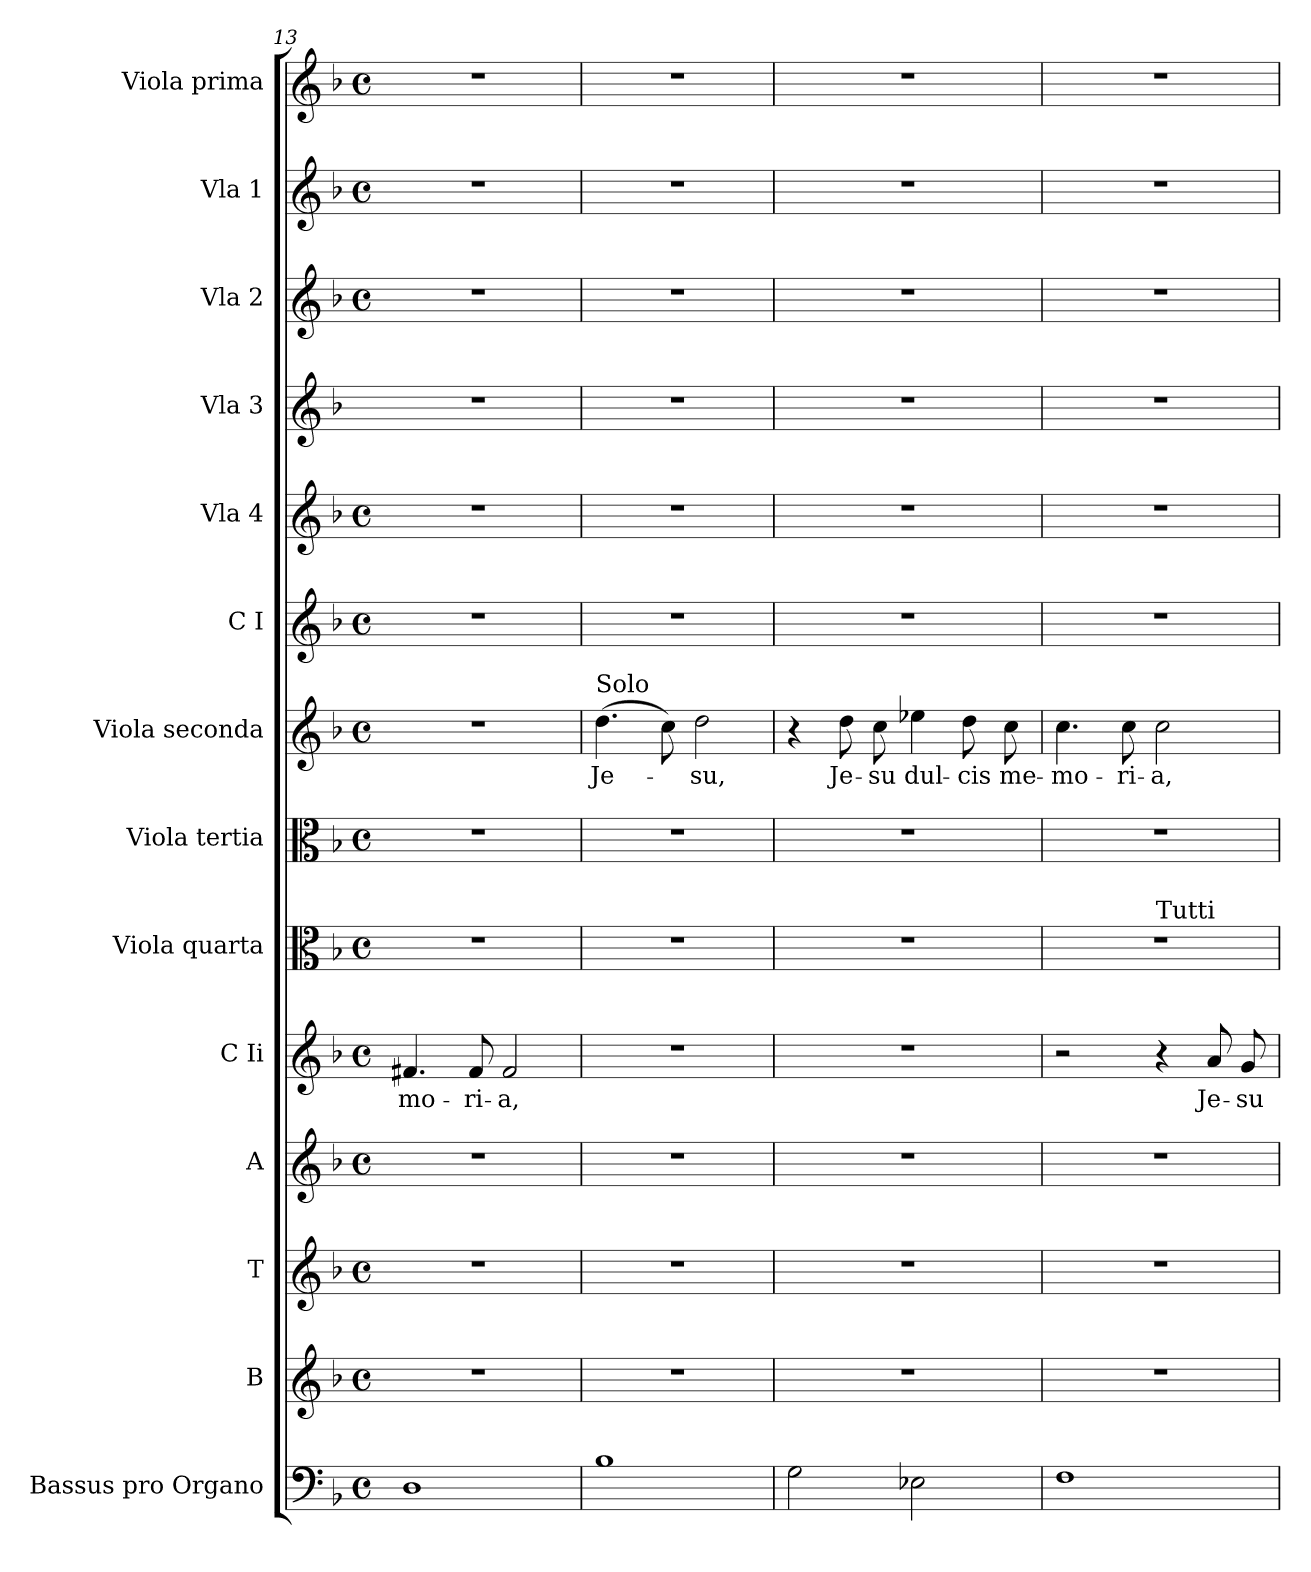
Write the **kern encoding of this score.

**kern	**kern	**kern	**kern	**kern	**text	**kern	**kern	**kern	**text	**kern	**kern	**kern	**kern	**kern	**kern
*part14	*part13	*part12	*part11	*part10	*part10	*part9	*part8	*part7	*part7	*part6	*part5	*part4	*part3	*part2	*part1
*staff14	*staff13	*staff12	*staff11	*staff10	*staff10	*staff9	*staff8	*staff7	*staff7	*staff6	*staff5	*staff4	*staff3	*staff2	*staff1
*I"Bassus pro Organo	*I"B	*I"T	*I"A	*I"C Ii	*	*I"Viola quarta	*I"Viola tertia	*I"Viola seconda	*	*I"C I	*I"Vla 4	*I"Vla 3	*I"Vla 2	*I"Vla 1	*I"Viola prima
*I'B p.O.	*I'B	*I'T	*I'A	*I'C Ii	*	*I'Vla 4	*I'Vla 3	*I'Vla 2	*	*	*I'Vla 3	*I'Vla 2	*I'Vla 1	*I'Vla 1	*I'Vla 1
*clefF4	*clefG2	*clefG2	*clefG2	*clefG2	*	*clefC3	*clefC3	*clefG2	*	*clefG2	*clefG2	*clefG2	*clefG2	*clefG2	*clefG2
*k[b-]	*k[b-]	*k[b-]	*k[b-]	*k[b-]	*	*k[b-]	*k[b-]	*k[b-]	*	*k[b-]	*k[b-]	*k[b-]	*k[b-]	*k[b-]	*k[b-]
*F:	*F:	*F:	*F:	*F:	*	*F:	*F:	*F:	*	*F:	*F:	*F:	*F:	*F:	*F:
*M4/4	*M4/4	*M4/4	*M4/4	*M4/4	*	*M4/4	*M4/4	*M4/4	*	*M4/4	*M4/4	*	*M4/4	*M4/4	*M4/4
*met(c)	*met(c)	*met(c)	*met(c)	*met(c)	*	*met(c)	*met(c)	*met(c)	*	*met(c)	*met(c)	*	*met(c)	*met(c)	*met(c)
=13	=13	=13	=13	=13	=13	=13	=13	=13	=13	=13	=13	=13	=13	=13	=13
!	!	!	!	!	!LO:LY:b	!	!	!	!	!	!	!	!	!	!
1D	1r	1r	1r	4.f#X/	-mo-	1r	1r	1r	.	1r	1r	1r	1r	1r	1r
!	!	!	!	!	!LO:LY:b	!	!	!	!	!	!	!	!	!	!
.	.	.	.	8f#/	-ri-	.	.	.	.	.	.	.	.	.	.
!	!	!	!	!	!LO:LY:b	!	!	!	!	!	!	!	!	!	!
.	.	.	.	2f#/	-a,	.	.	.	.	.	.	.	.	.	.
=14	=14	=14	=14	=14	=14	=14	=14	=14	=14	=14	=14	=14	=14	=14	=14
!	!	!	!	!	!	!	!	!LO:TX:a:t=Solo	!	!	!	!	!	!	!
!	!	!	!	!	!	!	!	!	!LO:LY:b	!	!	!	!	!	!
1B-	1r	1r	1r	1r	.	1r	1r	(>4.dd\	Je-	1r	1r	1r	1r	1r	1r
.	.	.	.	.	.	.	.	8cc\)	.	.	.	.	.	.	.
!	!	!	!	!	!	!	!	!	!LO:LY:b	!	!	!	!	!	!
.	.	.	.	.	.	.	.	2dd\	-su,	.	.	.	.	.	.
=15	=15	=15	=15	=15	=15	=15	=15	=15	=15	=15	=15	=15	=15	=15	=15
2G\	1r	1r	1r	1r	.	1r	1r	4r	.	1r	1r	1r	1r	1r	1r
!	!	!	!	!	!	!	!	!	!LO:LY:b	!	!	!	!	!	!
.	.	.	.	.	.	.	.	8dd\	Je-	.	.	.	.	.	.
!	!	!	!	!	!	!	!	!	!LO:LY:b	!	!	!	!	!	!
.	.	.	.	.	.	.	.	8cc\	-su	.	.	.	.	.	.
!	!	!	!	!	!	!	!	!	!LO:LY:b	!	!	!	!	!	!
2E-X>\	.	.	.	.	.	.	.	4ee-X\	dul-	.	.	.	.	.	.
!	!	!	!	!	!	!	!	!	!LO:LY:b	!	!	!	!	!	!
.	.	.	.	.	.	.	.	8dd\	-cis	.	.	.	.	.	.
!	!	!	!	!	!	!	!	!	!LO:LY:b	!	!	!	!	!	!
.	.	.	.	.	.	.	.	8cc\	me-	.	.	.	.	.	.
=16	=16	=16	=16	=16	=16	=16	=16	=16	=16	=16	=16	=16	=16	=16	=16
!	!	!	!	!	!	!	!	!	!LO:LY:b	!	!	!	!	!	!
*	*	*	*	*	*	*^	*	*	*	*	*	*	*	*	*
1F	1r	1r	1r	2r	.	1r	2ryy	1r	4.cc\	-mo-	1r	1r	1r	1r	1r	1r
!	!	!	!	!	!	!	!	!	!	!LO:LY:b	!	!	!	!	!	!
.	.	.	.	.	.	.	.	.	8cc\	-ri-	.	.	.	.	.	.
!	!	!	!	!	!	!	!LO:TX:a:t=Tutti	!	!	!	!	!	!	!	!	!
!	!	!	!	!	!	!	!	!	!	!LO:LY:b	!	!	!	!	!	!
.	.	.	.	4r	.	.	2ryy	.	2cc\	-a,	.	.	.	.	.	.
!	!	!	!	!	!LO:LY:b	!	!	!	!	!	!	!	!	!	!	!
.	.	.	.	8a/	Je-	.	.	.	.	.	.	.	.	.	.	.
!	!	!	!	!	!LO:LY:b	!	!	!	!	!	!	!	!	!	!	!
.	.	.	.	8g/	-su	.	.	.	.	.	.	.	.	.	.	.
*	*	*	*	*	*	*v	*v	*	*	*	*	*	*	*	*	*
=	=	=	=	=	=	=	=	=	=	=	=	=	=	=	=
*-	*-	*-	*-	*-	*-	*-	*-	*-	*-	*-	*-	*-	*-	*-	*-
